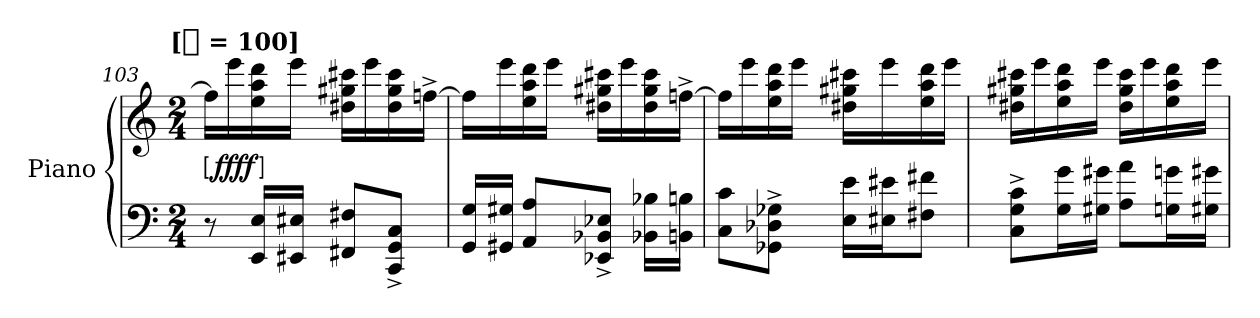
**kern	**kern	**dynam
*part1	*part1	*part1
*staff2	*staff1	*staff1/2
*I"Piano	*	*
*I'Pno.	*	*
*clefF4	*clefG2	*
*k[]	*k[]	*
*C:	*C:	*
!!LO:TX:omd:t=[[quarter] = 100]
*M2/4	*M2/4	*
*MM100	*MM100	*
=103	=103	=103
!	!	!LO:DY:ed=brack
8r	16ffLL]	ffff
.	16eee	.
16EE 16ELL	16ee 16aa 16ddd	.
16EE#X 16E#XJJ	16eeeJJ	.
8FF#X 8F#XL	16dd#X 16gg#X 16ccc#XLL	.
.	16eee	.
8CC^ 8GG^ 8C^J	16dd# 16gg# 16ccc#	.
.	[16ffn^JJ	.
=104	=104	=104
16GG 16GLL	16ffLL]	.
16GG#X 16G#XJJ	16eee	.
8AA 8AL	16ee 16aa 16ddd	.
.	16eeeJJ	.
8EE-X^ 8BB-X^ 8E-X^J	16dd#X 16gg#X 16ccc#XLL	.
.	16eee	.
16BB-X 16B-XLL	16dd# 16gg# 16ccc#	.
16BBn 16BnJJ	[16ffn^JJ	.
=105	=105	=105
8C 8cL	16ffLL]	.
.	16eee	.
8GG-X^ 8D-X^ 8G-X^J	16ee 16aa 16ddd	.
.	16eeeJJ	.
16E 16eLL	16dd#X 16gg#X 16ccc#XLL	.
16E#X 16e#XJ	16eee	.
8F#X 8f#XJ	16ee 16aa 16ddd	.
.	16eeeJJ	.
=106	=106	=106
8C^ 8G^ 8c^L	16dd#X 16gg#X 16ccc#XLL	.
.	16eee	.
16G 16gL	16ee 16aa 16ddd	.
16G#X 16g#XJJ	16eeeJJ	.
8A 8aL	16dd# 16gg# 16ccc#LL	.
.	16eee	.
16Gn 16gnL	16ee 16aa 16ddd	.
16G#X 16g#XJJ	16eeeJJ	.
=	=	=
*-	*-	*-
